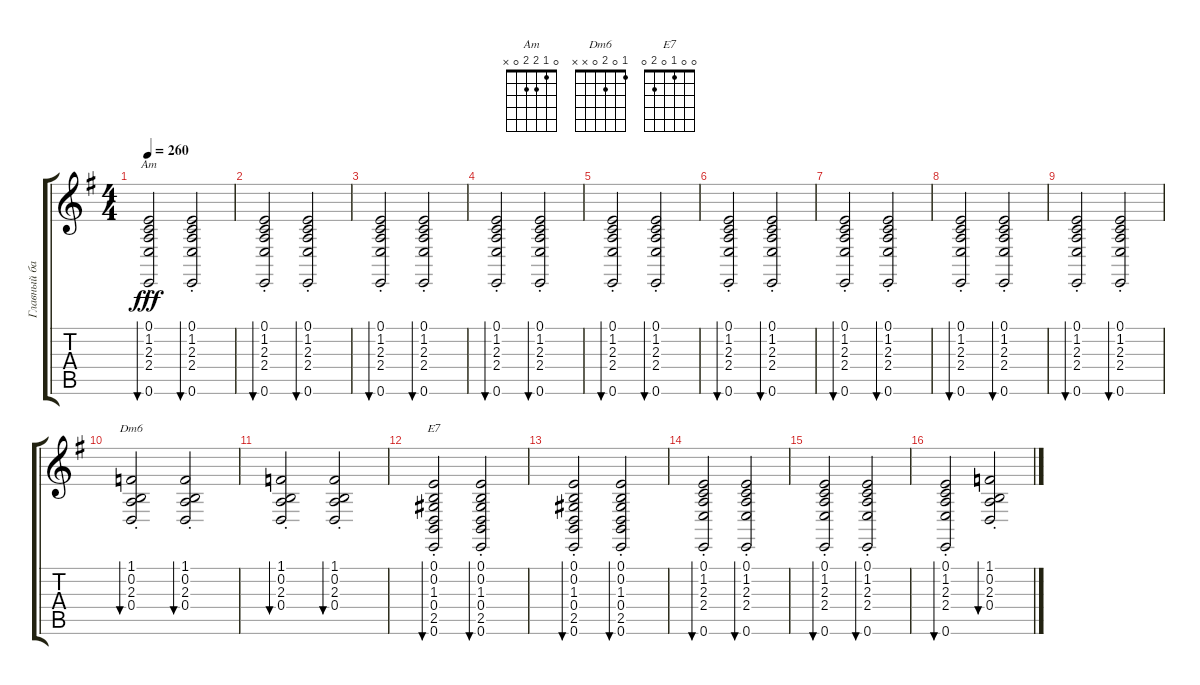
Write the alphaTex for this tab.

\track ("Главный барабан" "Главный ба") {instrument taikodrum}
\staff {score tabs}
\tuning (E4 B3 G3 D3 A2 E2) {hide}
\chord ("Am" 0 1 2 2 0 x)
\chord ("Dm6" 1 0 2 0 x x)
\chord ("E7" 0 0 1 0 2 0)
\ts (4 4)
\tempo 260
\clef g2
\ks g
(0.1{st} 1.2{st} 2.3{st} 2.4{st} 0.6{st}).2{bu 480 ch "Am" dy fff} (0.1{st} 1.2{st} 2.3{st} 2.4{st} 0.6{st}).2{bu 480} |
(0.1{st} 1.2{st} 2.3{st} 2.4{st} 0.6{st}).2{bu 480} (0.1{st} 1.2{st} 2.3{st} 2.4{st} 0.6{st}).2{bu 480} |
(0.1{st} 1.2{st} 2.3{st} 2.4{st} 0.6{st}).2{bu 480} (0.1{st} 1.2{st} 2.3{st} 2.4{st} 0.6{st}).2{bu 480} |
(0.1{st} 1.2{st} 2.3{st} 2.4{st} 0.6{st}).2{bu 480} (0.1{st} 1.2{st} 2.3{st} 2.4{st} 0.6{st}).2{bu 480} |
(0.1{st} 1.2{st} 2.3{st} 2.4{st} 0.6{st}).2{bu 480} (0.1{st} 1.2{st} 2.3{st} 2.4{st} 0.6{st}).2{bu 480} |
(0.1{st} 1.2{st} 2.3{st} 2.4{st} 0.6{st}).2{bu 480} (0.1{st} 1.2{st} 2.3{st} 2.4{st} 0.6{st}).2{bu 480} |
(0.1{st} 1.2{st} 2.3{st} 2.4{st} 0.6{st}).2{bu 480} (0.1{st} 1.2{st} 2.3{st} 2.4{st} 0.6{st}).2{bu 480} |
(0.1{st} 1.2{st} 2.3{st} 2.4{st} 0.6{st}).2{bu 480} (0.1{st} 1.2{st} 2.3{st} 2.4{st} 0.6{st}).2{bu 480} |
(0.1{st} 1.2{st} 2.3{st} 2.4{st} 0.6{st}).2{bu 480} (0.1{st} 1.2{st} 2.3{st} 2.4{st} 0.6{st}).2{bu 480} |
(1.1{st} 0.2{st} 2.3{st} 0.4{st}).2{bu 480 ch "Dm6"} (1.1{st} 0.2{st} 2.3{st} 0.4{st}).2{bu 480} |
(1.1{st} 0.2{st} 2.3{st} 0.4{st}).2{bu 480} (1.1{st} 0.2{st} 2.3{st} 0.4{st}).2{bu 480} |
(0.1{st} 0.2{st} 1.3{st} 0.4{st} 2.5{st} 0.6{st}).2{bu 480 ch "E7"} (0.1{st} 0.2{st} 1.3{st} 0.4{st} 2.5{st} 0.6{st}).2{bu 480} |
(0.1{st} 0.2{st} 1.3{st} 0.4{st} 2.5{st} 0.6{st}).2{bu 480} (0.1{st} 0.2{st} 1.3{st} 0.4{st} 2.5{st} 0.6{st}).2{bu 480} |
(0.1{st} 1.2{st} 2.3{st} 2.4{st} 0.6{st}).2{bu 480} (0.1{st} 1.2{st} 2.3{st} 2.4{st} 0.6{st}).2{bu 480} |
(0.1{st} 1.2{st} 2.3{st} 2.4{st} 0.6{st}).2{bu 480} (0.1{st} 1.2{st} 2.3{st} 2.4{st} 0.6{st}).2{bu 480} |
(0.1{st} 1.2{st} 2.3{st} 2.4{st} 0.6{st}).2{bu 480} (1.1{st} 0.2{st} 2.3{st} 0.4{st}).2{bu 480}
